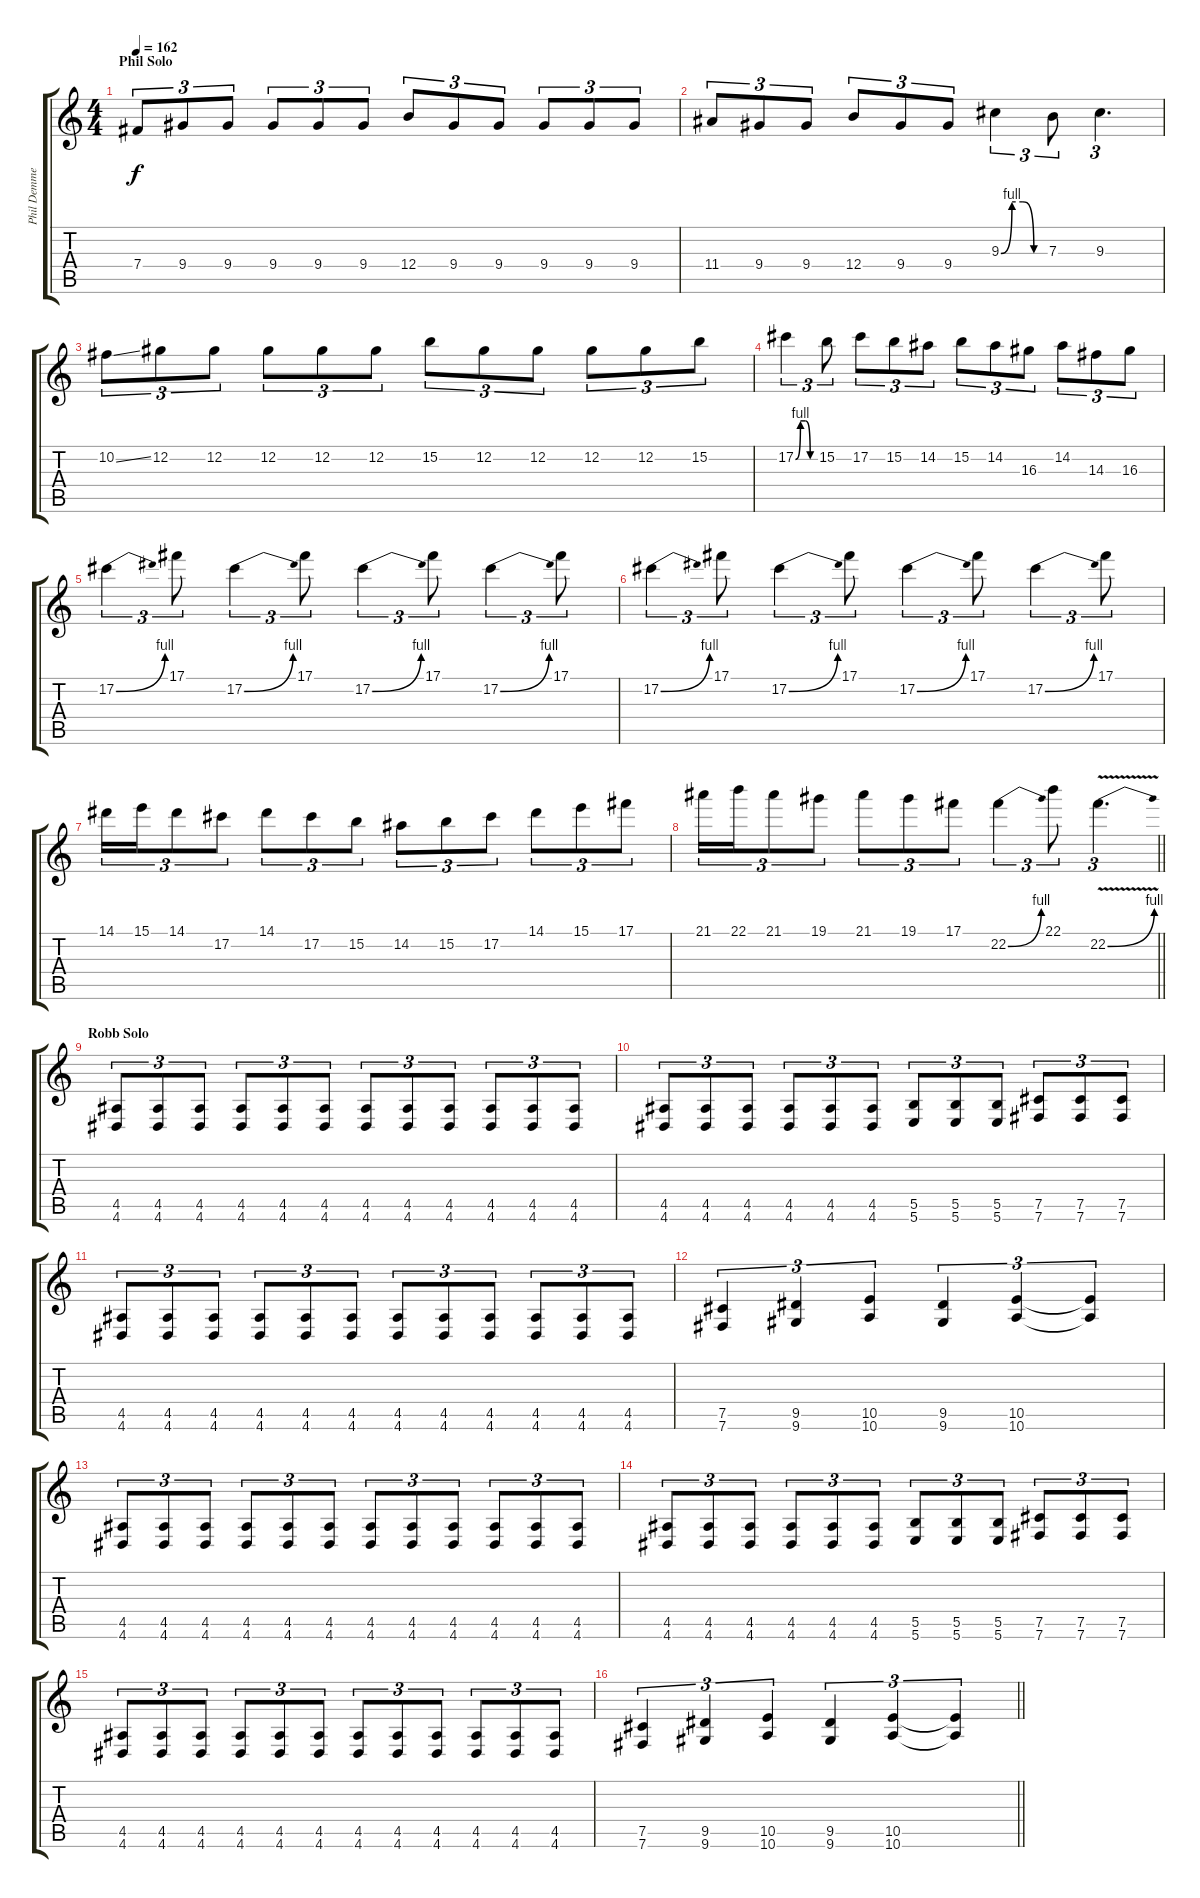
\track ("Phil Demmel" "Phil Demme") {instrument distortionguitar}
\staff {score tabs}
\tuning (Db4 Ab3 E3 B2 Gb2 B1) {hide}
\ts (4 4)
\section ("" "Phil Solo")
\tempo 162
\clef g2
\ks c
7.4.8{tu (3 2) dy f balance 8} 9.4.8{tu (3 2)} 9.4.8{tu (3 2)} 9.4.8{tu (3 2)} 9.4.8{tu (3 2)} 9.4.8{tu (3 2)} 12.4.8{tu (3 2)} 9.4.8{tu (3 2)} 9.4.8{tu (3 2)} 9.4.8{tu (3 2)} 9.4.8{tu (3 2)} 9.4.8{tu (3 2)} |
11.4.8{tu (3 2)} 9.4.8{tu (3 2)} 9.4.8{tu (3 2)} 12.4.8{tu (3 2)} 9.4.8{tu (3 2)} 9.4.8{tu (3 2)} 9.3{be (custom 0 0 15 4 30 4 45 0 60 0)}.4{tu (3 2)} 7.3.8{tu (3 2)} 9.3.4{d tu (3 2)} |
10.2{ss}.8{tu (3 2)} 12.2.8{tu (3 2)} 12.2.8{tu (3 2)} 12.2.8{tu (3 2)} 12.2.8{tu (3 2)} 12.2.8{tu (3 2)} 15.2.8{tu (3 2)} 12.2.8{tu (3 2)} 12.2.8{tu (3 2)} 12.2.8{tu (3 2)} 12.2.8{tu (3 2)} 15.2.8{tu (3 2)} |
17.2{be (custom 0 0 15 4 30 4 45 0 60 0)}.4{tu (3 2)} 15.2.8{tu (3 2)} 17.2.8{tu (3 2)} 15.2.8{tu (3 2)} 14.2.8{tu (3 2)} 15.2.8{tu (3 2)} 14.2.8{tu (3 2)} 16.3.8{tu (3 2)} 14.2.8{tu (3 2)} 14.3.8{tu (3 2)} 16.3.8{tu (3 2)} |
17.2{be (bend 0 0 60 4)}.4{tu (3 2)} 17.1.8{tu (3 2)} 17.2{be (bend 0 0 60 4)}.4{tu (3 2)} 17.1.8{tu (3 2)} 17.2{be (bend 0 0 60 4)}.4{tu (3 2)} 17.1.8{tu (3 2)} 17.2{be (bend 0 0 60 4)}.4{tu (3 2)} 17.1.8{tu (3 2)} |
17.2{be (bend 0 0 60 4)}.4{tu (3 2)} 17.1.8{tu (3 2)} 17.2{be (bend 0 0 60 4)}.4{tu (3 2)} 17.1.8{tu (3 2)} 17.2{be (bend 0 0 60 4)}.4{tu (3 2)} 17.1.8{tu (3 2)} 17.2{be (bend 0 0 60 4)}.4{tu (3 2)} 17.1.8{tu (3 2)} |
14.1.16{tu (3 2)} 15.1.16{tu (3 2)} 14.1.8{tu (3 2)} 17.2.8{tu (3 2)} 14.1.8{tu (3 2)} 17.2.8{tu (3 2)} 15.2.8{tu (3 2)} 14.2.8{tu (3 2)} 15.2.8{tu (3 2)} 17.2.8{tu (3 2)} 14.1.8{tu (3 2)} 15.1.8{tu (3 2)} 17.1.8{tu (3 2)} |
\barLineRight lightlight
21.1.16{tu (3 2)} 22.1.16{tu (3 2)} 21.1.8{tu (3 2)} 19.1.8{tu (3 2)} 21.1.8{tu (3 2)} 19.1.8{tu (3 2)} 17.1.8{tu (3 2)} 22.2{be (bend 0 0 60 4)}.4{tu (3 2)} 22.1.8{tu (3 2)} 22.2{be (bend 0 0 60 4) v}.4{d tu (3 2)} |
\section ("" "Robb Solo")
(4.5 4.6).8{tu (3 2)} (4.5 4.6).8{tu (3 2)} (4.5 4.6).8{tu (3 2)} (4.5 4.6).8{tu (3 2)} (4.5 4.6).8{tu (3 2)} (4.5 4.6).8{tu (3 2)} (4.5 4.6).8{tu (3 2)} (4.5 4.6).8{tu (3 2)} (4.5 4.6).8{tu (3 2)} (4.5 4.6).8{tu (3 2)} (4.5 4.6).8{tu (3 2)} (4.5 4.6).8{tu (3 2)} |
(4.5 4.6).8{tu (3 2)} (4.5 4.6).8{tu (3 2)} (4.5 4.6).8{tu (3 2)} (4.5 4.6).8{tu (3 2)} (4.5 4.6).8{tu (3 2)} (4.5 4.6).8{tu (3 2)} (5.5 5.6).8{tu (3 2)} (5.5 5.6).8{tu (3 2)} (5.5 5.6).8{tu (3 2)} (7.5 7.6).8{tu (3 2)} (7.5 7.6).8{tu (3 2)} (7.5 7.6).8{tu (3 2)} |
(4.5 4.6).8{tu (3 2)} (4.5 4.6).8{tu (3 2)} (4.5 4.6).8{tu (3 2)} (4.5 4.6).8{tu (3 2)} (4.5 4.6).8{tu (3 2)} (4.5 4.6).8{tu (3 2)} (4.5 4.6).8{tu (3 2)} (4.5 4.6).8{tu (3 2)} (4.5 4.6).8{tu (3 2)} (4.5 4.6).8{tu (3 2)} (4.5 4.6).8{tu (3 2)} (4.5 4.6).8{tu (3 2)} |
(7.5 7.6).4{tu (3 2)} (9.5 9.6).4{tu (3 2)} (10.5 10.6).4{tu (3 2)} (9.5 9.6).4{tu (3 2)} (10.5 10.6).4{tu (3 2)} (10.5{t} 10.6{t}).4{tu (3 2)} |
(4.5 4.6).8{tu (3 2)} (4.5 4.6).8{tu (3 2)} (4.5 4.6).8{tu (3 2)} (4.5 4.6).8{tu (3 2)} (4.5 4.6).8{tu (3 2)} (4.5 4.6).8{tu (3 2)} (4.5 4.6).8{tu (3 2)} (4.5 4.6).8{tu (3 2)} (4.5 4.6).8{tu (3 2)} (4.5 4.6).8{tu (3 2)} (4.5 4.6).8{tu (3 2)} (4.5 4.6).8{tu (3 2)} |
(4.5 4.6).8{tu (3 2)} (4.5 4.6).8{tu (3 2)} (4.5 4.6).8{tu (3 2)} (4.5 4.6).8{tu (3 2)} (4.5 4.6).8{tu (3 2)} (4.5 4.6).8{tu (3 2)} (5.5 5.6).8{tu (3 2)} (5.5 5.6).8{tu (3 2)} (5.5 5.6).8{tu (3 2)} (7.5 7.6).8{tu (3 2)} (7.5 7.6).8{tu (3 2)} (7.5 7.6).8{tu (3 2)} |
(4.5 4.6).8{tu (3 2)} (4.5 4.6).8{tu (3 2)} (4.5 4.6).8{tu (3 2)} (4.5 4.6).8{tu (3 2)} (4.5 4.6).8{tu (3 2)} (4.5 4.6).8{tu (3 2)} (4.5 4.6).8{tu (3 2)} (4.5 4.6).8{tu (3 2)} (4.5 4.6).8{tu (3 2)} (4.5 4.6).8{tu (3 2)} (4.5 4.6).8{tu (3 2)} (4.5 4.6).8{tu (3 2)} |
\barLineRight lightlight
(7.5 7.6).4{tu (3 2)} (9.5 9.6).4{tu (3 2)} (10.5 10.6).4{tu (3 2)} (9.5 9.6).4{tu (3 2)} (10.5 10.6).4{tu (3 2)} (10.5{t} 10.6{t}).4{tu (3 2)}
